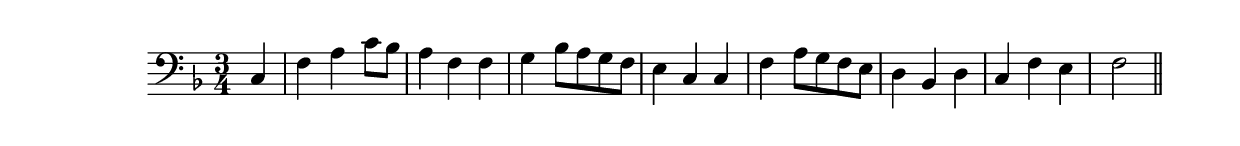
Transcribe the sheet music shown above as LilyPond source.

\version "2.19.49"
%{\header {
  title = "The Ash Grove (Wales)"
  composer = "anonymous"
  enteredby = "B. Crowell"
}%}
\score{{\key f \major
\time 3/4
%{\tempo 4=100
%}\clef bass
\transpose c f{\relative c {
  \partial 4
  g4 |
  c e g8 f | e4 c c | d f8 e d c | b4 g g | c4 e8 d c b | a4 f a | g c b | c2
  \bar "||"
}}

}}